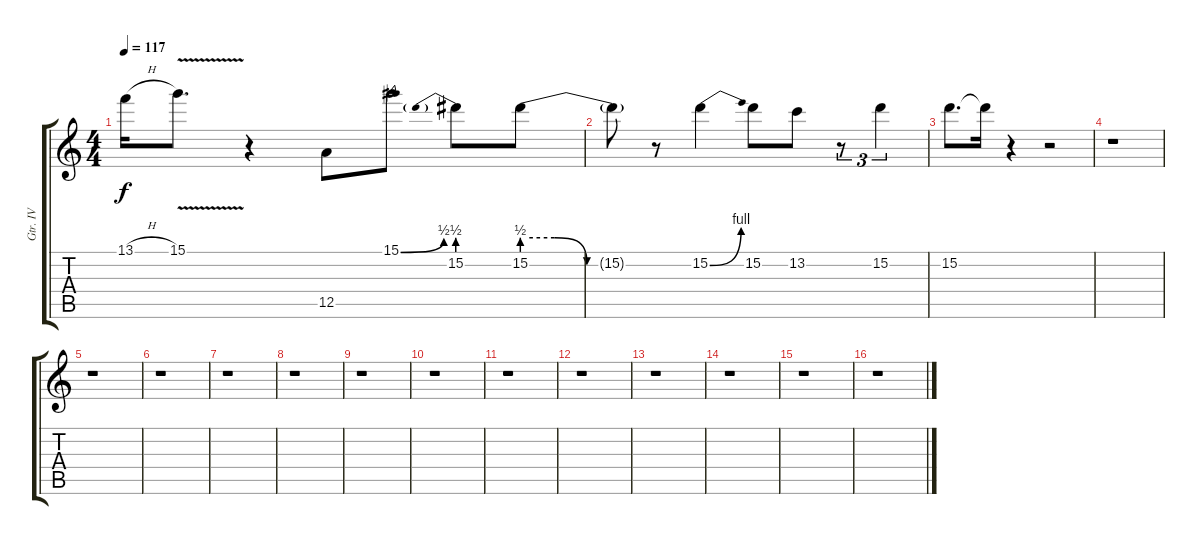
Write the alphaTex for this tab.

\track ("Gtr. IV" "Gtr. IV") {instrument distortionguitar}
\staff {score tabs}
\tuning (E4 B3 G3 D3 A2 E2) {hide}
\ts (4 4)
\tempo 117
\clef g2
\ks c
13.1{h}.16{dy f} 15.1{v}.8{d} r.4 12.5.8 15.1{be (bend 0 0 60 2)}.8 15.2{be (prebend 0 2 60 2)}.8 15.2{be (custom 0 2 15 2 30 0 60 0)}.8 |
15.2{t}.8 r.8 15.2{be (bend 0 0 60 4)}.4 15.2.8 13.2.8 r.8{tu (3 2)} 15.2.4{tu (3 2)} |
15.2.8{d} 15.2{t}.16 r.4 r.2 |
r.1 |
r.1 |
r.1 |
r.1 |
r.1 |
r.1 |
r.1 |
r.1 |
r.1 |
r.1 |
r.1 |
r.1 |
r.1
